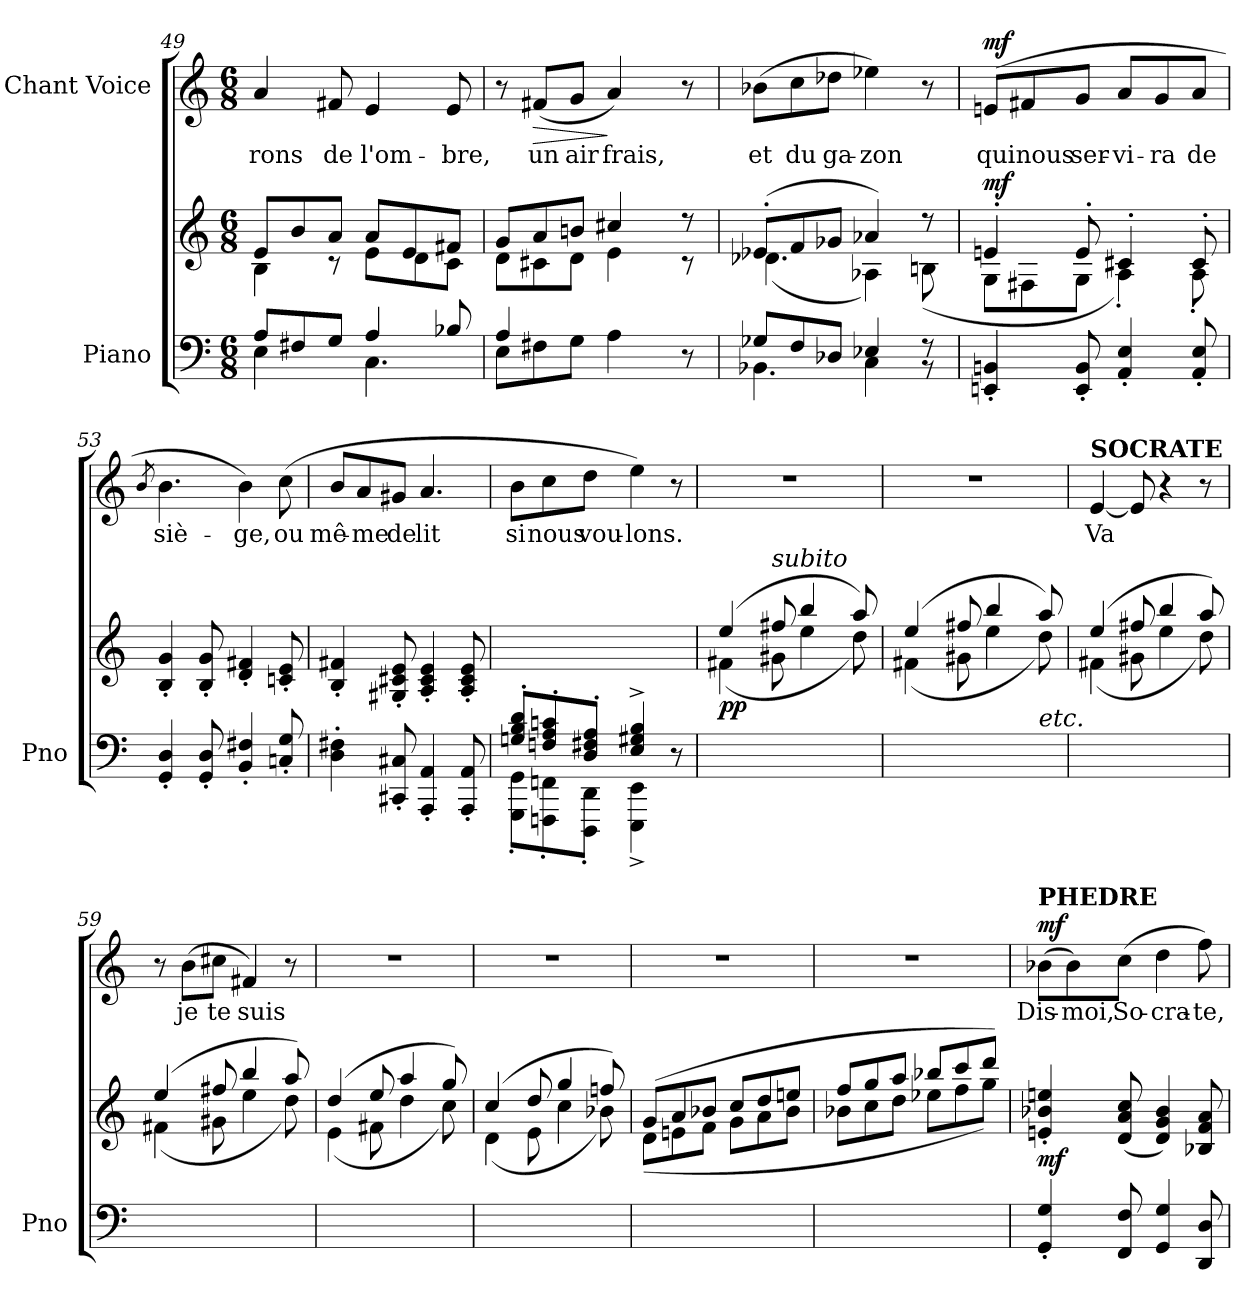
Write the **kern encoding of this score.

**kern	**kern	**dynam	**kern	**text	**dynam
*part2	*part2	*part2	*part1	*part1	*part1
*staff3	*staff2	*staff2/3	*staff1	*staff1	*staff1
*I"Piano	*	*	*I"Chant Voice	*	*
*I'Pno	*	*	*	*	*
*clefF4	*clefG2	*	*clefG2	*	*
*k[]	*k[]	*	*k[]	*	*
*M6/8	*M6/8	*	*M6/8	*	*
=49	=49	=49	=49	=49	=49
*^	*^	*	*	*	*
8A/L	4E\	8e/L	4B\	.	4a/	-rons	.
8F#X/	.	8b/	.	.	.	.	.
8G/J	8ryy	8a/J	8r	.	8f#X/	de	.
4A/	4.C\	8a/L	8e\L	.	4e/	l'om-	.
.	.	8e/	8d\	.	.	.	.
8B-X/	.	8f#X/J	8c\J	.	8e/	-bre,	.
=50	=50	=50	=50	=50	=50	=50	=50
4A/	8E\L	8g/L	8d\L	.	8r	.	.
!	!	!	!	!	!	!	!LO:HP:b
.	8F#X\	8a/	8c#X\	.	(>8f#X/L	un	>
4ryy	8G\J	8bni/J	8d\J	.	8g/J	air	.
.	4A\	4cc#X/	4e\	.	4a/)	frais,	]
8ryy	.	.	.	.	.	.	.
8r	8ryy	8r	8r	.	8r	.	.
=51	=51	=51	=51	=51	=51	=51	=51
8G-X/L	4.BB-X\	(8e-X'</L	(<4.d-X\	.	(>8b-X\L	et	.
8F/	.	8f/	.	.	8cc\	du	.
8D-X/J	.	8g-X/J	.	.	8dd-X\J	ga-	.
4E-X/	4C\	4a-X/)	4A-X\)	.	4ee-X\)	-zon	.
8r	8r	8r	(8Bn\	.	8r	.	.
=52	=52	=52	=52	=52	=52	=52	=52
!	!	!	!	!LO:DY:a	!	!	!LO:DY:a
*v	*v	*	*	*	*	*	*
4EEni/'> 4BBni/'>	4eni'/	8G\L	mf	(8en/L	qui	mf
.	.	8F#X\	.	8f#X/	nous	.
8EE/'> 8BB/'>	8e'/	8G\J	.	8g/J	ser-	.
4AA/' 4E/'	4c#X'/	4A'\)	.	8a/L	-vi-	.
.	.	.	.	8g/	-ra	.
8AA/'> 8E/'>	8c#'/	8A'\	.	8a/J	de	.
*	*v	*v	*	*	*	*
=53	=53	=53	=53	=53	=53
.	.	.	8qb/	.	.
4GG/'> 4D/'>	4B/'> 4g/'>	.	4.b\	siè-	.
8GG/'> 8D/'>	8B/'> 8g/'>	.	.	.	.
4BB/'> 4F#X/'>	4d/'> 4f#X/'>	.	4b\)	-ge,	.
8Cni/'> 8G/'>	8cni/' 8e/'	.	(8cc\	ou	.
=54	=54	=54	=54	=54	=54
4D\'> 4F#X\'>	4B/'> 4f#X/'>	.	8b/L	mê-	.
.	.	.	8a/	-me	.
8CC#X/'> 8C#X/'>	8G#X/'> 8c#X/'> 8e/'>	.	8g#X/J	de	.
4AAA/'> 4AA/'>	4A/'> 4c#/'> 4e/'>	.	4.a/	lit	.
8AAA/'> 8AA/'>	8A/'> 8c#/'> 8e/'>	.	.	.	.
=55	=55	=55	=55	=55	=55
*^	*	*	*	*	*
8Gni/' 8B/' 8d/'L	8GGG\' 8GG\'L	2.ryy	.	8b\L	si	.
8Fni/' 8A/' 8cn/'	8FFFni\' 8FFni\'	.	.	8cc\	nous	.
8D/' 8F#X/' 8A/'J	8DDD\' 8DD\'J	.	.	8dd\J	vou-	.
4E/^ 4G#X/^ 4B/^	4EEE\^ 4EE\^	.	.	4ee\)	-lons.	.
8r	8ryy	.	.	8r	.	.
=56	=56	=56	=56	=56	=56	=56
*	*	*^	*	*	*	*
!	!	!	!	!LO:DY:b	!	!	!
*v	*v	*	*	*	*	*	*
8ryy	(>4ee/	(<4f#X\	pp	2.r	.	.
8ryy	.	.	.	.	.	.
!	!LO:TX:i:t=subito	!	!	!	!	!
8ryy	8ff#X/	8g#X\	.	.	.	.
8ryy	4bb/	4ee\	.	.	.	.
8ryy	.	.	.	.	.	.
8ryy	8aa/)	8dd\)	.	.	.	.
=57	=57	=57	=57	=57	=57	=57
8ryy	(>4ee/	(<4f#X\	.	2.r	.	.
8ryy	.	.	.	.	.	.
8ryy	8ff#X/	8g#X\	.	.	.	.
8ryy	4bb/	4ee\	.	.	.	.
8ryy	.	.	.	.	.	.
!LO:TX:i:t=etc.	!	!	!	!	!	!
8ryy	8aa/)	8dd\)	.	.	.	.
=58	=58	=58	=58	=58	=58	=58
!	!	!	!	!LO:TX:a:B:t=SOCRATE	!	!
2.ryy	(>4ee/	(<4f#X\	.	[>4e/	Va	.
.	8ff#X/	8g#X\	.	8e/]	.	.
.	4bb/	4ee\	.	4r	.	.
.	8aa/)	8dd\)	.	8r	.	.
=59	=59	=59	=59	=59	=59	=59
2.ryy	(>4ee/	(<4f#X\	.	8r	.	.
.	.	.	.	(>8b\L	je	.
.	8ff#X/	8g#X\	.	8cc#X\J	te	.
.	4bb/	4ee\	.	4f#X/)	suis	.
.	8aa/)	8dd\)	.	8r	.	.
=60	=60	=60	=60	=60	=60	=60
2.ryy	(>4dd/	(<4e\	.	2.r	.	.
.	8ee/	8f#X\	.	.	.	.
.	4aa/	4dd\	.	.	.	.
.	8gg/)	8cc\)	.	.	.	.
=61	=61	=61	=61	=61	=61	=61
2.ryy	(>4cc/	(<4d\	.	2.r	.	.
.	8dd/	8e\	.	.	.	.
.	4gg/	4cc\	.	.	.	.
.	8ffni/)	8b-X\)	.	.	.	.
=62	=62	=62	=62	=62	=62	=62
2.ryy	(8g/L	(8d\L	.	2.r	.	.
.	8a/	8en\	.	.	.	.
.	8b-X/J	8f\J	.	.	.	.
.	8cc/L	8g\L	.	.	.	.
.	8dd/	8a\	.	.	.	.
.	8een/J	8b-\J	.	.	.	.
=63	=63	=63	=63	=63	=63	=63
2.ryy	8ff/L	8b-X\L	.	2.r	.	.
.	8gg/	8cc\	.	.	.	.
.	8aa/J	8dd\J	.	.	.	.
.	8bb-X/L	8ee-X\L	.	.	.	.
.	8ccc/	8ff\	.	.	.	.
.	8ddd/J)	8gg\J)	.	.	.	.
=64	=64	=64	=64	=64	=64	=64
!	!	!	!	!LO:TX:a:B:t=PHEDRE	!	!
!	!	!	!LO:DY:b	!	!	!LO:DY:a
*	*v	*v	*	*	*	*
4GG/'> 4G/'>	4eni/' 4b-X/' 4eeni/'	mf	(8b-X\L	Dis-	mf
.	.	.	8b-\)	-moi,	.
8FF/ 8F/	(>8d/ 8a/ 8cc/	.	(8cc\J	So-	.
4GG/ 4G/	4d/ 4g/ 4b-/)	.	4dd\	-cra-	.
8DD/ 8D/	8B-X/ 8f/ 8a/	.	8ff\)	-te,	.
=	=	=	=	=	=
*-	*-	*-	*-	*-	*-
